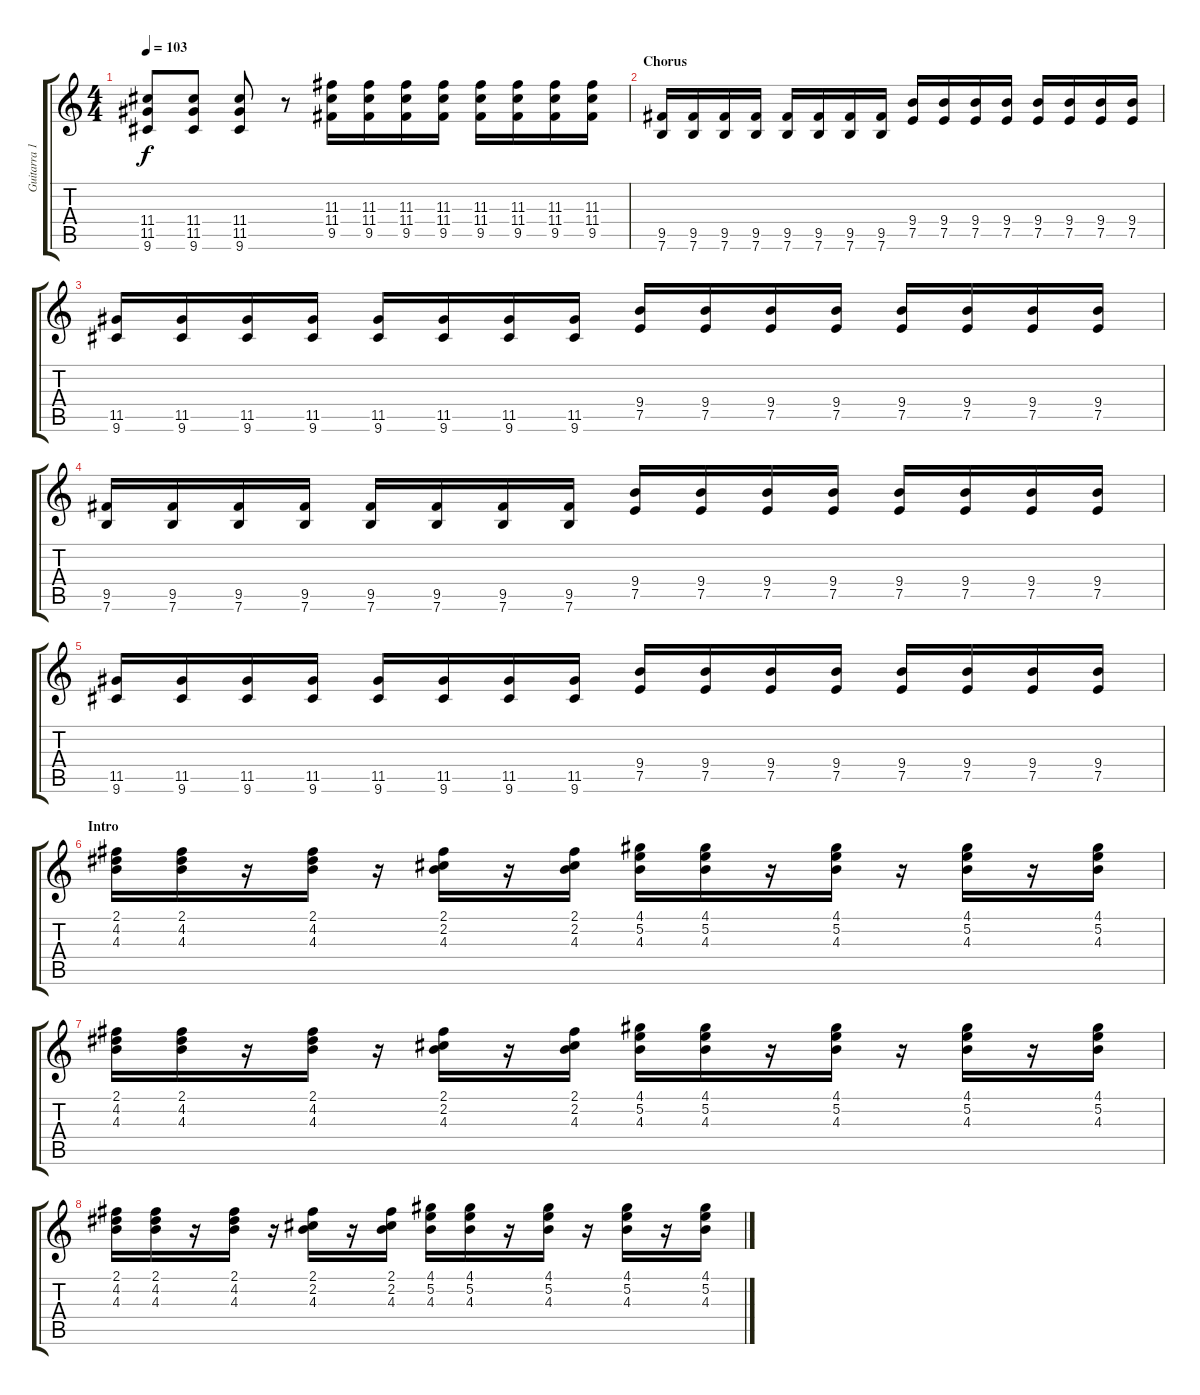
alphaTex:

\track ("Guitarra 1 - Mathias" "Guitarra 1") {instrument distortionguitar}
\staff {score tabs}
\tuning (E4 B3 G3 D3 A2 E2) {hide}
\ts (4 4)
\tempo 103
\clef g2
\ks c
(11.4 11.5 9.6).8{dy f} (11.4 11.5 9.6).8 (11.4 11.5 9.6).8 r.8 (11.3 11.4 9.5).16 (11.3 11.4 9.5).16 (11.3 11.4 9.5).16 (11.3 11.4 9.5).16 (11.3 11.4 9.5).16 (11.3 11.4 9.5).16 (11.3 11.4 9.5).16 (11.3 11.4 9.5).16 |
\section ("" "Chorus")
(9.5 7.6).16 (9.5 7.6).16 (9.5 7.6).16 (9.5 7.6).16 (9.5 7.6).16 (9.5 7.6).16 (9.5 7.6).16 (9.5 7.6).16 (9.4 7.5).16 (9.4 7.5).16 (9.4 7.5).16 (9.4 7.5).16 (9.4 7.5).16 (9.4 7.5).16 (9.4 7.5).16 (9.4 7.5).16 |
(11.5 9.6).16 (11.5 9.6).16 (11.5 9.6).16 (11.5 9.6).16 (11.5 9.6).16 (11.5 9.6).16 (11.5 9.6).16 (11.5 9.6).16 (9.4 7.5).16 (9.4 7.5).16 (9.4 7.5).16 (9.4 7.5).16 (9.4 7.5).16 (9.4 7.5).16 (9.4 7.5).16 (9.4 7.5).16 |
(9.5 7.6).16 (9.5 7.6).16 (9.5 7.6).16 (9.5 7.6).16 (9.5 7.6).16 (9.5 7.6).16 (9.5 7.6).16 (9.5 7.6).16 (9.4 7.5).16 (9.4 7.5).16 (9.4 7.5).16 (9.4 7.5).16 (9.4 7.5).16 (9.4 7.5).16 (9.4 7.5).16 (9.4 7.5).16 |
(11.5 9.6).16 (11.5 9.6).16 (11.5 9.6).16 (11.5 9.6).16 (11.5 9.6).16 (11.5 9.6).16 (11.5 9.6).16 (11.5 9.6).16 (9.4 7.5).16 (9.4 7.5).16 (9.4 7.5).16 (9.4 7.5).16 (9.4 7.5).16 (9.4 7.5).16 (9.4 7.5).16 (9.4 7.5).16 |
\section ("" "Intro")
(2.1 4.2 4.3).16 (2.1 4.2 4.3).16 r.16 (2.1 4.2 4.3).16 r.16 (2.1 2.2 4.3).16 r.16 (2.1 2.2 4.3).16 (4.1 5.2 4.3).16 (4.1 5.2 4.3).16 r.16 (4.1 5.2 4.3).16 r.16 (4.1 5.2 4.3).16 r.16 (4.1 5.2 4.3).16 |
(2.1 4.2 4.3).16 (2.1 4.2 4.3).16 r.16 (2.1 4.2 4.3).16 r.16 (2.1 2.2 4.3).16 r.16 (2.1 2.2 4.3).16 (4.1 5.2 4.3).16 (4.1 5.2 4.3).16 r.16 (4.1 5.2 4.3).16 r.16 (4.1 5.2 4.3).16 r.16 (4.1 5.2 4.3).16 |
(2.1 4.2 4.3).16 (2.1 4.2 4.3).16 r.16 (2.1 4.2 4.3).16 r.16 (2.1 2.2 4.3).16 r.16 (2.1 2.2 4.3).16 (4.1 5.2 4.3).16 (4.1 5.2 4.3).16 r.16 (4.1 5.2 4.3).16 r.16 (4.1 5.2 4.3).16 r.16 (4.1 5.2 4.3).16
